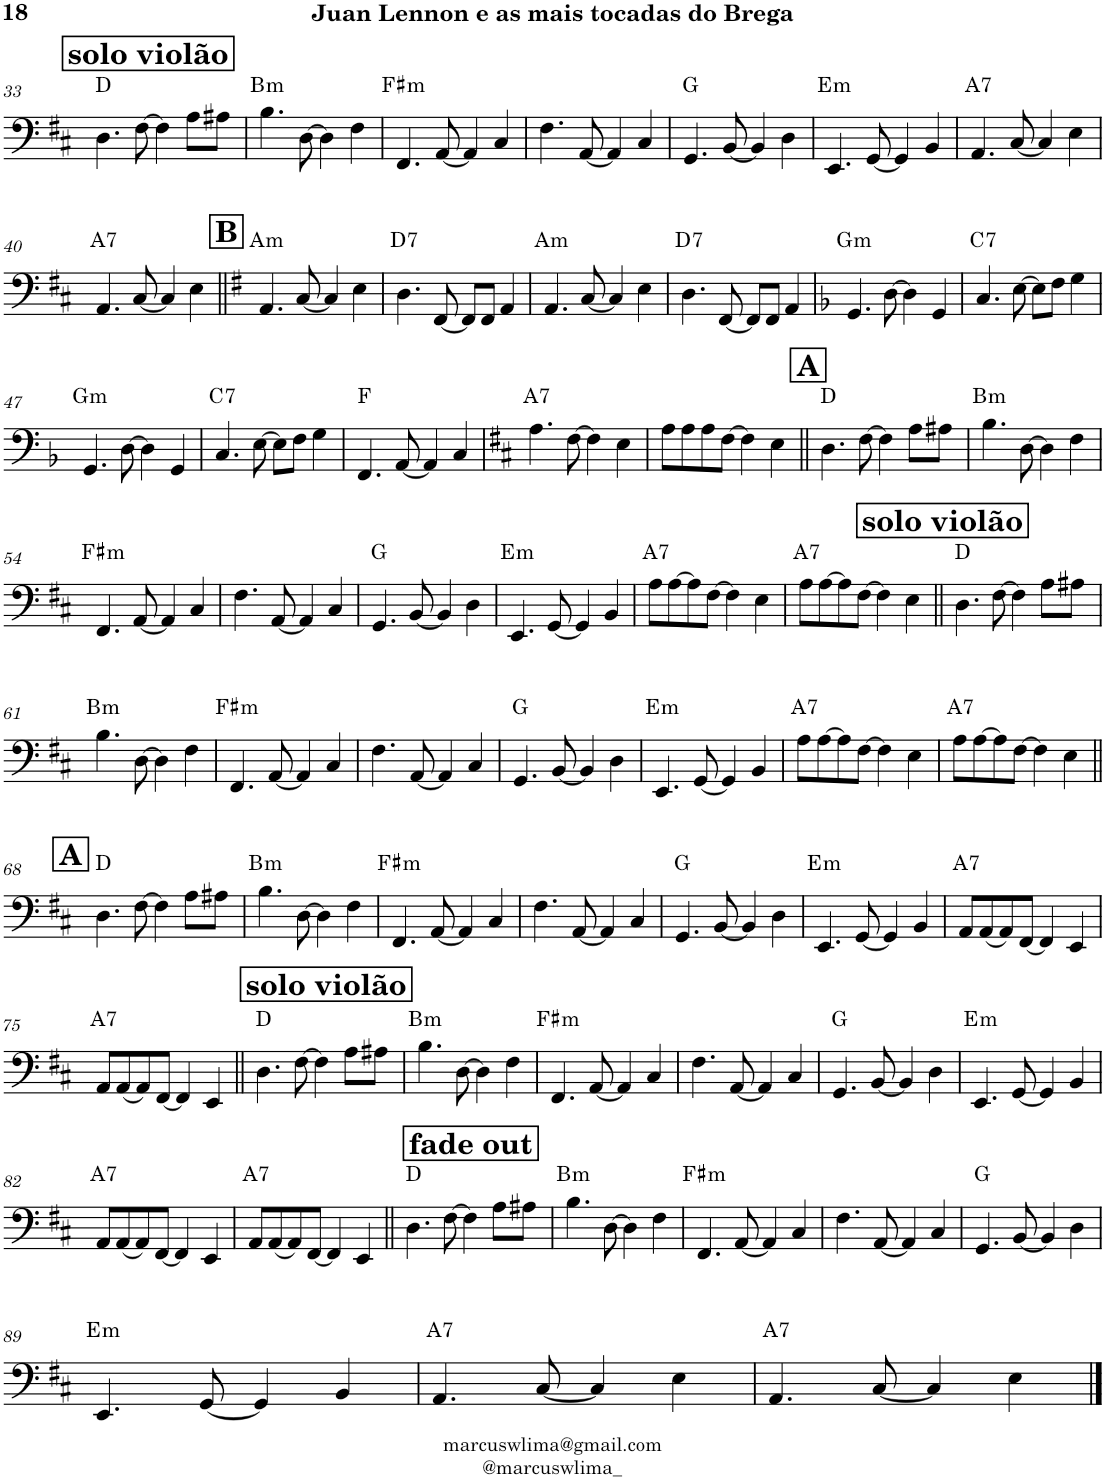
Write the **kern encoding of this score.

**kern	**harte
*part1	*part1
*staff1	*
*I"Electric Bass	*
*I'El. B.	*
!!LO:PB:g=z
*clefF4	*
*Trd7c12	*
*k[f#c#]	*
*M4/4	*
!!LO:REH:place=s1:a:B:cj:fs=14:t=solo violão
=33	=33
4.D\	D:maj
[8F#\	.
4F#\]	.
8A\L	.
8A#X\J	.
=34	=34
!	!LO:H:kt=m
4.B\	B:min
[8D\	.
4D\]	.
4F#\	.
=35	=35
!	!LO:H:kt=m
4.FF#/	F#:min
[8AA/	.
4AA/]	.
4C#/	.
=36	=36
4.F#\	.
[8AA/	.
4AA/]	.
4C#/	.
=37	=37
4.GG/	G:maj
[8BB/	.
4BB/]	.
4D\	.
=38	=38
!	!LO:H:kt=m
4.EE/	E:min
[8GG/	.
4GG/]	.
4BB/	.
=39	=39
!	!LO:H:kt=7
4.AA/	A:7
[8C#/	.
4C#/]	.
4E\	.
!!LO:LB:g=z
=40	=40
!	!LO:H:kt=7
4.AA/	A:7
[8C#/	.
4C#/]	.
4E\	.
!!LO:REH:place=s1:a:B:cj:fs=14:t=B
=41||	=41||
*k[f#]	*
!	!LO:H:kt=m
4.AA/	A:min
[8C/	.
4C/]	.
4E\	.
=42	=42
!	!LO:H:kt=7
4.D\	D:7
[8FF#/	.
8FF#/L]	.
8FF#/J	.
4AA/	.
=43	=43
!	!LO:H:kt=m
4.AA/	A:min
[8C/	.
4C/]	.
4E\	.
=44	=44
!	!LO:H:kt=7
4.D\	D:7
[8FF#/	.
8FF#/L]	.
8FF#/J	.
4AA/	.
=45	=45
*k[b-]	*
!	!LO:H:kt=m
4.GG/	G:min
[8D\	.
4D\]	.
4GG/	.
=46	=46
!	!LO:H:kt=7
4.C/	C:7
[8E\	.
8E\L]	.
8F\J	.
4G\	.
!!LO:LB:g=z
=47	=47
!	!LO:H:kt=m
4.GG/	G:min
[8D\	.
4D\]	.
4GG/	.
=48	=48
!	!LO:H:kt=7
4.C/	C:7
[8E\	.
8E\L]	.
8F\J	.
4G\	.
=49	=49
4.FF/	F:maj
[8AA/	.
4AA/]	.
4C/	.
=50	=50
*k[f#c#]	*
!	!LO:H:kt=7
4.A\	A:7
[8F#\	.
4F#\]	.
4E\	.
=51	=51
8A\L	.
8A\	.
8A\	.
[8F#\J	.
4F#\]	.
4E\	.
!!LO:REH:place=s1:a:B:cj:fs=14:t=A
=52||	=52||
4.D\	D:maj
[8F#\	.
4F#\]	.
8A\L	.
8A#X\J	.
=53	=53
!	!LO:H:kt=m
4.B\	B:min
[8D\	.
4D\]	.
4F#\	.
!!LO:LB:g=z
=54	=54
!	!LO:H:kt=m
4.FF#/	F#:min
[8AA/	.
4AA/]	.
4C#/	.
=55	=55
4.F#\	.
[8AA/	.
4AA/]	.
4C#/	.
=56	=56
4.GG/	G:maj
[8BB/	.
4BB/]	.
4D\	.
=57	=57
!	!LO:H:kt=m
4.EE/	E:min
[8GG/	.
4GG/]	.
4BB/	.
=58	=58
!	!LO:H:kt=7
8A\L	A:7
[8A\	.
8A\]	.
[8F#\J	.
4F#\]	.
4E\	.
=59	=59
!	!LO:H:kt=7
8A\L	A:7
[8A\	.
8A\]	.
[8F#\J	.
4F#\]	.
4E\	.
!!LO:REH:place=s1:a:B:cj:fs=14:t=solo violão
=60||	=60||
4.D\	D:maj
[8F#\	.
4F#\]	.
8A\L	.
8A#X\J	.
!!LO:LB:g=z
=61	=61
!	!LO:H:kt=m
4.B\	B:min
[8D\	.
4D\]	.
4F#\	.
=62	=62
!	!LO:H:kt=m
4.FF#/	F#:min
[8AA/	.
4AA/]	.
4C#/	.
=63	=63
4.F#\	.
[8AA/	.
4AA/]	.
4C#/	.
=64	=64
4.GG/	G:maj
[8BB/	.
4BB/]	.
4D\	.
=65	=65
!	!LO:H:kt=m
4.EE/	E:min
[8GG/	.
4GG/]	.
4BB/	.
=66	=66
!	!LO:H:kt=7
8A\L	A:7
[8A\	.
8A\]	.
[8F#\J	.
4F#\]	.
4E\	.
=67	=67
!	!LO:H:kt=7
8A\L	A:7
[8A\	.
8A\]	.
[8F#\J	.
4F#\]	.
4E\	.
!!LO:LB:g=z
!!LO:REH:place=s1:a:B:cj:fs=14:t=A
=68||	=68||
4.D\	D:maj
[8F#\	.
4F#\]	.
8A\L	.
8A#X\J	.
=69	=69
!	!LO:H:kt=m
4.B\	B:min
[8D\	.
4D\]	.
4F#\	.
=70	=70
!	!LO:H:kt=m
4.FF#/	F#:min
[8AA/	.
4AA/]	.
4C#/	.
=71	=71
4.F#\	.
[8AA/	.
4AA/]	.
4C#/	.
=72	=72
4.GG/	G:maj
[8BB/	.
4BB/]	.
4D\	.
=73	=73
!	!LO:H:kt=m
4.EE/	E:min
[8GG/	.
4GG/]	.
4BB/	.
=74	=74
!	!LO:H:kt=7
8AA/L	A:7
(8AA/	.
8AA/)	.
[8FF#/J	.
4FF#/]	.
4EE/	.
!!LO:LB:g=z
=75	=75
!	!LO:H:kt=7
8AA/L	A:7
(8AA/	.
8AA/)	.
[8FF#/J	.
4FF#/]	.
4EE/	.
!!LO:REH:place=s1:a:B:cj:fs=14:t=solo violão
=76||	=76||
4.D\	D:maj
[8F#\	.
4F#\]	.
8A\L	.
8A#X\J	.
=77	=77
!	!LO:H:kt=m
4.B\	B:min
[8D\	.
4D\]	.
4F#\	.
=78	=78
!	!LO:H:kt=m
4.FF#/	F#:min
[8AA/	.
4AA/]	.
4C#/	.
=79	=79
4.F#\	.
[8AA/	.
4AA/]	.
4C#/	.
=80	=80
4.GG/	G:maj
[8BB/	.
4BB/]	.
4D\	.
=81	=81
!	!LO:H:kt=m
4.EE/	E:min
[8GG/	.
4GG/]	.
4BB/	.
!!LO:LB:g=z
=82	=82
!	!LO:H:kt=7
8AA/L	A:7
(8AA/	.
8AA/)	.
[8FF#/J	.
4FF#/]	.
4EE/	.
=83	=83
!	!LO:H:kt=7
8AA/L	A:7
(8AA/	.
8AA/)	.
[8FF#/J	.
4FF#/]	.
4EE/	.
!!LO:REH:place=s1:a:B:cj:fs=14:t=fade out
=84||	=84||
4.D\	D:maj
[8F#\	.
4F#\]	.
8A\L	.
8A#X\J	.
=85	=85
!	!LO:H:kt=m
4.B\	B:min
[8D\	.
4D\]	.
4F#\	.
=86	=86
!	!LO:H:kt=m
4.FF#/	F#:min
[8AA/	.
4AA/]	.
4C#/	.
=87	=87
4.F#\	.
[8AA/	.
4AA/]	.
4C#/	.
=88	=88
4.GG/	G:maj
[8BB/	.
4BB/]	.
4D\	.
!!LO:LB:g=z
=89	=89
!	!LO:H:kt=m
4.EE/	E:min
[8GG/	.
4GG/]	.
4BB/	.
=90	=90
!	!LO:H:kt=7
4.AA/	A:7
[8C#/	.
4C#/]	.
4E\	.
=91	=91
!	!LO:H:kt=7
4.AA/	A:7
[8C#/	.
4C#/]	.
4E\	.
==	==
*-	*-
